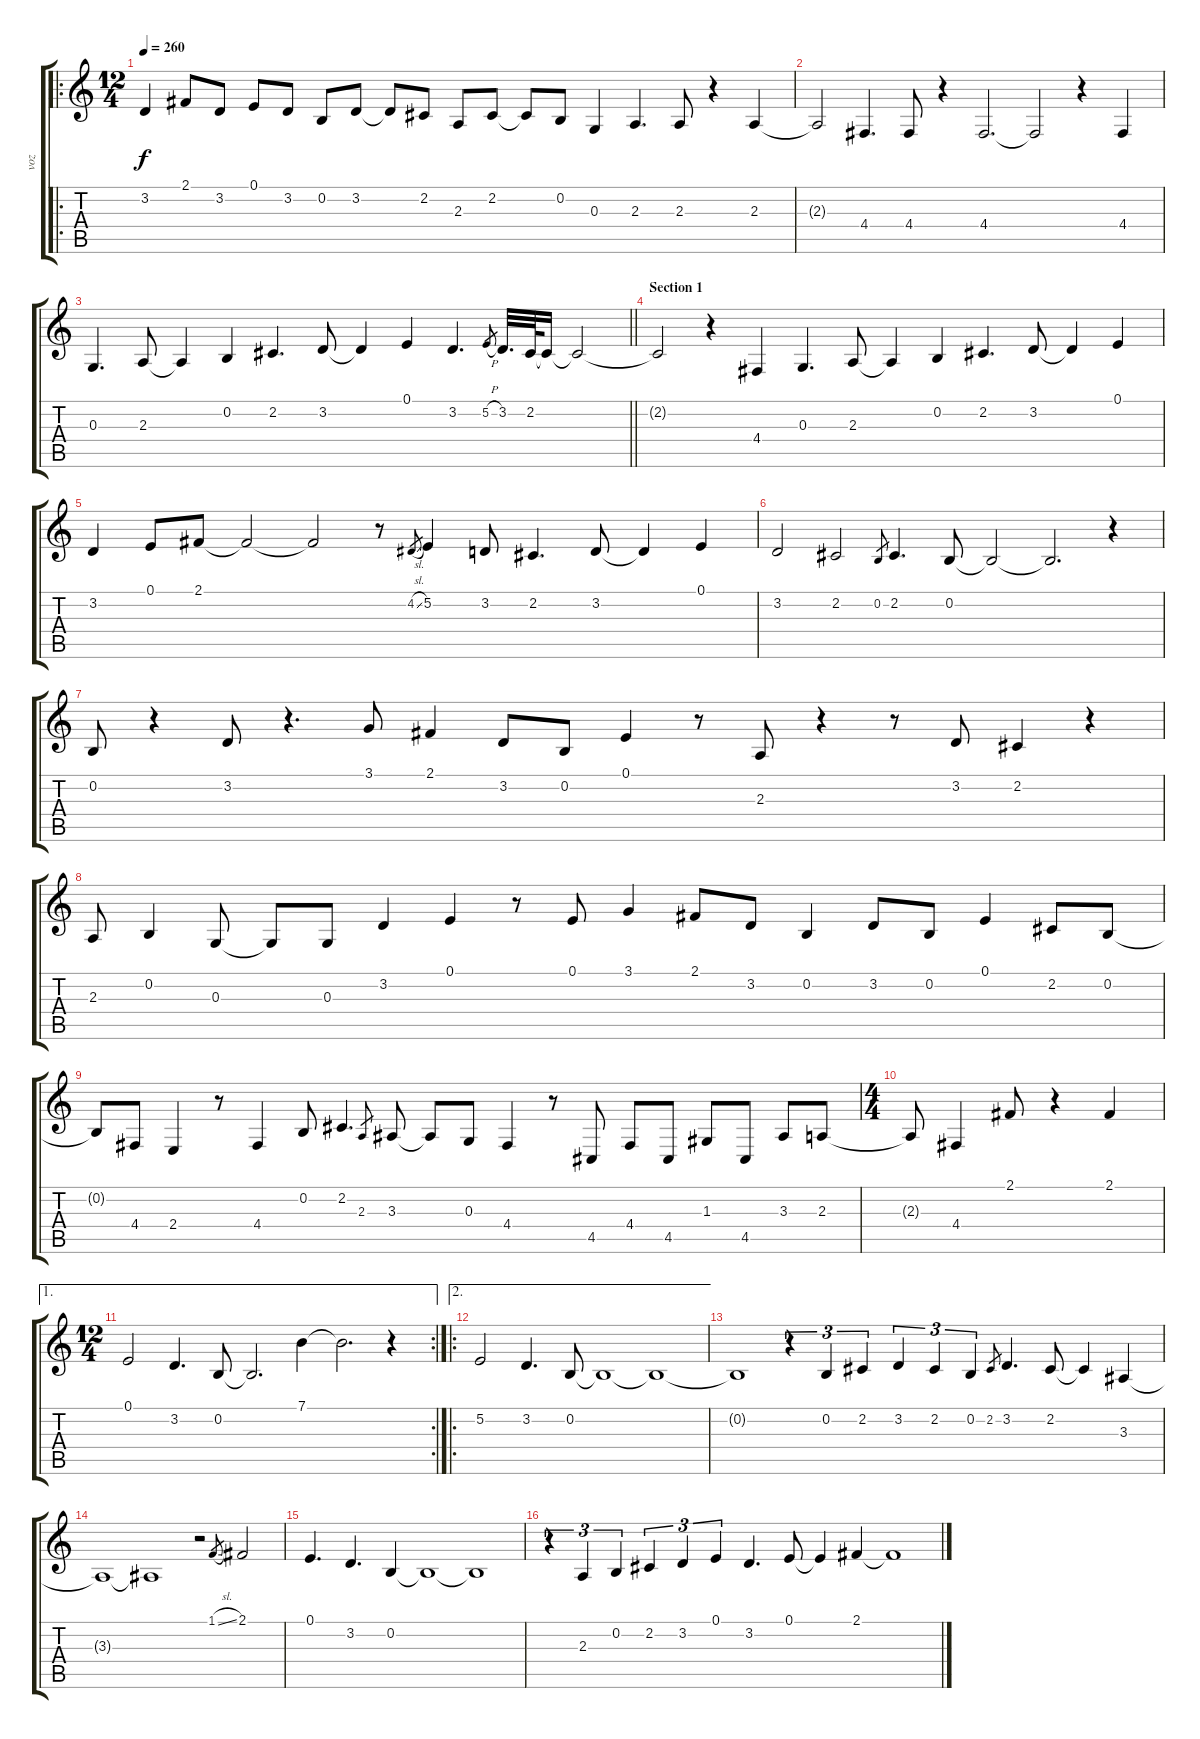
\track ("voz" "voz") {instrument choiraahs}
\staff {score tabs}
\tuning (E4 B3 G3 D3 A2 E2) {hide}
\ro
\ts (12 4)
\tempo 260
\clef g2
\ks c
3.2.4{dy f instrument choiraahs} 2.1.8 3.2.8 0.1.8 3.2.8 0.2.8 3.2.8 3.2{t}.8 2.2.8 2.3.8 2.2.8 2.2{t}.8 0.2.8 0.3.4 2.3.4{d} 2.3.8 r.4 2.3.4 |
2.3{t}.2 4.4.4{d} 4.4.8 r.4 4.4.2{d} 4.4{t}.2 r.4 4.4.4 |
\barLineRight lightlight
0.3.4{d} 2.3.8 2.3{t}.4 0.2.4 2.2.4{d} 3.2.8 3.2{t}.4 0.1.4 3.2.4{d} 5.2{h}.8{gr} 3.2.32{d} 2.2.64 2.2{t}.16 2.2{t}.2 |
\section ("" "Section 1")
2.2{t}.2 r.4 4.4.4 0.3.4{d} 2.3.8 2.3{t}.4 0.2.4 2.2.4{d} 3.2.8 3.2{t}.4 0.1.4 |
3.2.4 0.1.8 2.1.8 2.1{t}.2 2.1{t}.2 r.8 4.2{sl}.8{gr} 5.2.4 3.2.8 2.2.4{d} 3.2.8 3.2{t}.4 0.1.4 |
3.2.2 2.2.2 0.2.8{gr} 2.2.4{d} 0.2.8 0.2{t}.2 0.2{t}.2{d} r.4 |
0.2.8 r.4 3.2.8 r.4{d} 3.1.8 2.1.4 3.2.8 0.2.8 0.1.4 r.8 2.3.8 r.4 r.8 3.2.8 2.2.4 r.4 |
2.3.8 0.2.4 0.3.8 0.3{t}.8 0.3.8 3.2.4 0.1.4 r.8 0.1.8 3.1.4 2.1.8 3.2.8 0.2.4 3.2.8 0.2.8 0.1.4 2.2.8 0.2.8 |
0.2{t}.8 4.4.8 2.4.4 r.8 4.4.4 0.2.8 2.2.4{d} 2.3.8{gr} 3.3.8 3.3{t}.8 0.3.8 4.4.4 r.8 4.5.8 4.4.8 4.5.8 1.3.8 4.5.8 3.3.8 2.3.8 |
\ts (4 4)
2.3{t}.8 4.4.4 2.1.8 r.4 2.1.4 |
\ae 1
\rc 2
\ts (12 4)
0.1.2 3.2.4{d} 0.2.8 0.2{t}.2{d} 7.1.4 7.1{t}.2{d} r.4 |
\ae 2
\ro
5.2.2 3.2.4{d} 0.2.8 0.2{t}.1 0.2{t}.1 |
0.2{t}.1 r.4{tu (3 2)} 0.2.4{tu (3 2)} 2.2.4{tu (3 2)} 3.2.4{tu (3 2)} 2.2.4{tu (3 2)} 0.2.4{tu (3 2)} 2.2.8{gr} 3.2.4{d} 2.2.8 2.2{t}.4 3.3.4 |
3.3{t}.1 3.3{t}.1 r.2 1.1{sl}.8{gr} 2.1.2 |
0.1.4{d} 3.2.4{d} 0.2.4 0.2{t}.1 0.2{t}.1 |
r.4{tu (3 2)} 2.3.4{tu (3 2)} 0.2.4{tu (3 2)} 2.2.4{tu (3 2)} 3.2.4{tu (3 2)} 0.1.4{tu (3 2)} 3.2.4{d} 0.1.8 0.1{t}.4 2.1.4 2.1{t}.1
